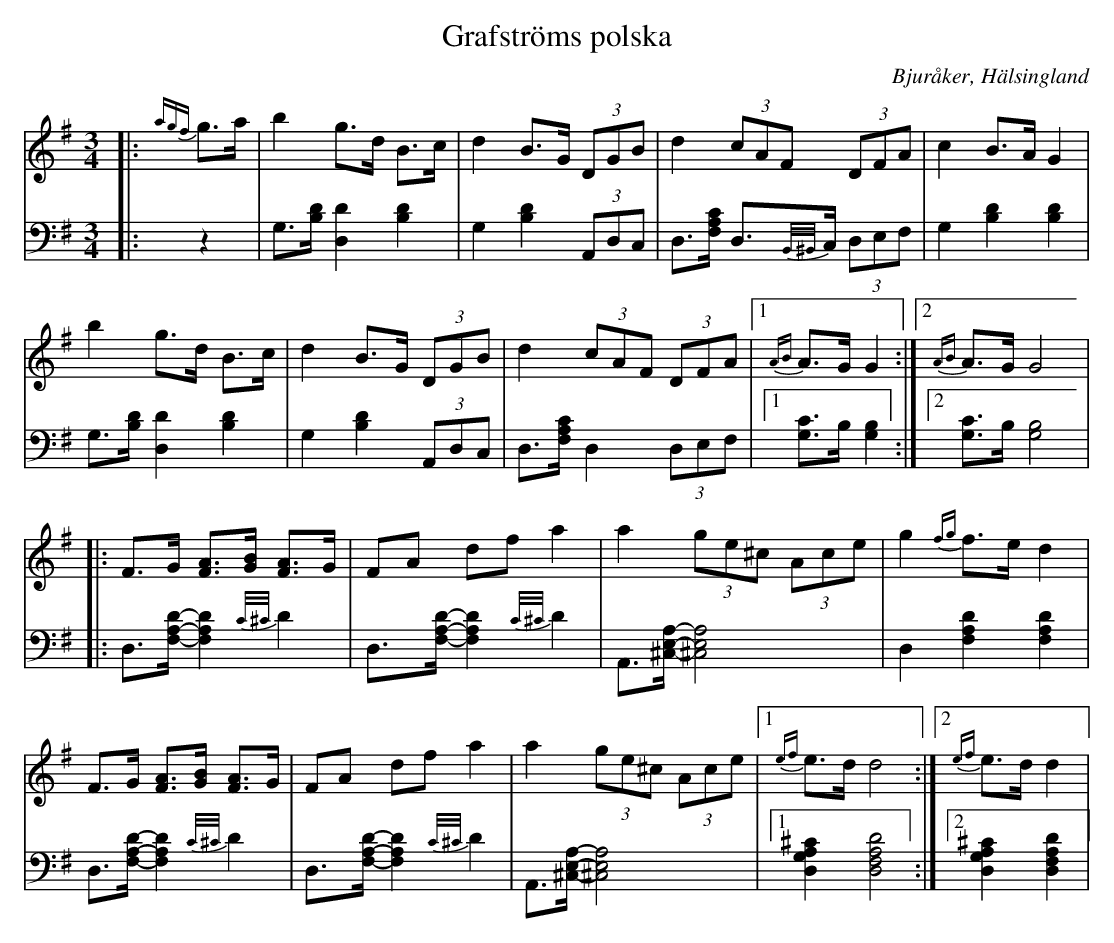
X:1
T: Grafströms polska
O: Bjuråker, Hälsingland
M: 3/4
L: 1/8
K: G
V:1
V:2
V: 1
|:{agf}g>a|b2 g>d B>c|d2 B>G (3DGB|d2 (3cAF (3DFA|c2 B>A G2|
b2 g>d B>c|d2 B>G (3DGB|d2 (3cAF (3DFA|1 {AB}A>G G2:|2 {AB}A>G G4|
|:F>G [FA]>[GB] [FA]>G |FA df a2 |a2 (3ge^c (3Ace |g2 {fg}f>e d2 |
F>G [FA]>[GB] [FA]>G |FA df a2 |a2 (3ge^c (3Ace |1 {ef}e>d d4:|2 {ef}e>d d2|
V:2 clef=bass
|:z2 | G,>[B,D] [D,2D2] [B,2D2]| G,2 [B,2D2] (3A,,D,C,|D,>[F,A,C] D,>{B,,/^B,,/}C, (3D,E,F,| G,2 [B,2D2] [B,2D2]|
G,>[B,D] [D,2D2] [B,2D2]| G,2 [B,2D2] (3A,,D,C,|D,>[F,A,C] D,2 (3D,E,F,|1 [G,C]>B, [G,2B,2]:|2 [G,C]>B, [G,4B,4]|
|:D,>[F,A,D]-[F,2A,2D2] {C/^C/}D2|D,>[F,A,D]-[F,2A,2D2] {C/^C/}D2| A,,>[^C,E,A,]-[^C,4E,4A,4]|D,2 [F,2A,2D2] [F,2A,2D2] |
D,>[F,A,D]-[F,2A,2D2] {C/^C/}D2|D,>[F,A,D]-[F,2A,2D2] {C/^C/}D2| A,,>[^C,E,A,]-[^C,4E,4A,4]|1 [D,2G,2A,2^C2] [D,4F,4A,4D4]:|2 [D,2G,2A,2^C2] [D,2F,2A,2D2]|
